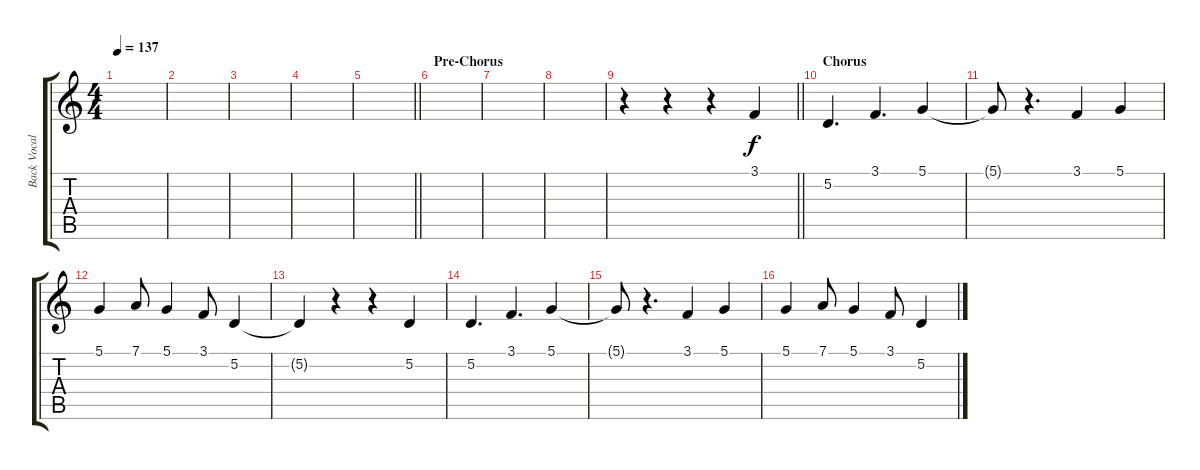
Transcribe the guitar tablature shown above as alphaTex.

\track ("Back Vocals" "Back Vocal") {instrument tenorsax}
\staff {score tabs}
\tuning (D4 A3 F3 C3 G2 D2) {hide}
\ts (4 4)
\tempo 137
\clef g2
\ks c
|
|
|
|
\barLineRight lightlight
|
\section ("" "Pre-Chorus")
|
|
|
\barLineRight lightlight
r.4 r.4 r.4 3.1.4 |
\section ("" "Chorus")
5.2.4{d} 3.1.4{d} 5.1.4 |
5.1{t}.8 r.4{d} 3.1.4 5.1.4 |
5.1.4 7.1.8 5.1.4 3.1.8 5.2.4 |
5.2{t}.4 r.4 r.4 5.2.4 |
5.2.4{d} 3.1.4{d} 5.1.4 |
5.1{t}.8 r.4{d} 3.1.4 5.1.4 |
5.1.4 7.1.8 5.1.4 3.1.8 5.2.4
